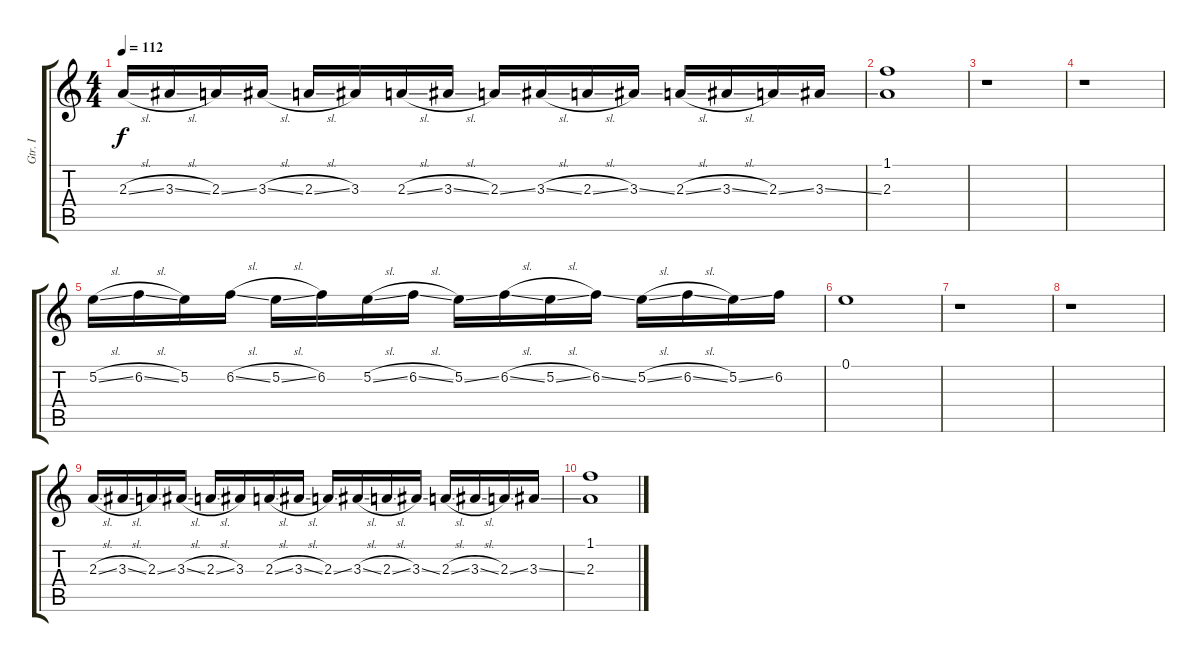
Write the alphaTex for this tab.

\track ("Gtr. I" "Gtr. I") {instrument overdrivenguitar}
\staff {score tabs}
\tuning (E4 B3 G3 D3 A2 E2) {hide}
\ts (4 4)
\tempo 112
\clef g2
\ks c
2.3{sl}.16{dy f} 3.3{sl}.16 2.3{ss}.16 3.3{sl}.16 2.3{sl}.16 3.3.16 2.3{sl}.16 3.3{sl}.16 2.3{ss}.16 3.3{sl}.16 2.3{sl}.16 3.3{ss}.16 2.3{sl}.16 3.3{sl}.16 2.3{ss}.16 3.3{ss}.16 |
(1.1 2.3).1 |
r.1 |
r.1 |
5.2{sl}.16 6.2{sl}.16 5.2.16 6.2{sl}.16 5.2{sl}.16 6.2.16 5.2{sl}.16 6.2{sl}.16 5.2{ss}.16 6.2{sl}.16 5.2{sl}.16 6.2{ss}.16 5.2{sl}.16 6.2{sl}.16 5.2{ss}.16 6.2.16 |
0.1.1 |
r.1 |
r.1 |
2.3{sl}.16 3.3{sl}.16 2.3{ss}.16 3.3{sl}.16 2.3{sl}.16 3.3.16 2.3{sl}.16 3.3{sl}.16 2.3{ss}.16 3.3{sl}.16 2.3{sl}.16 3.3{ss}.16 2.3{sl}.16 3.3{sl}.16 2.3{ss}.16 3.3{ss}.16 |
(1.1 2.3).1
